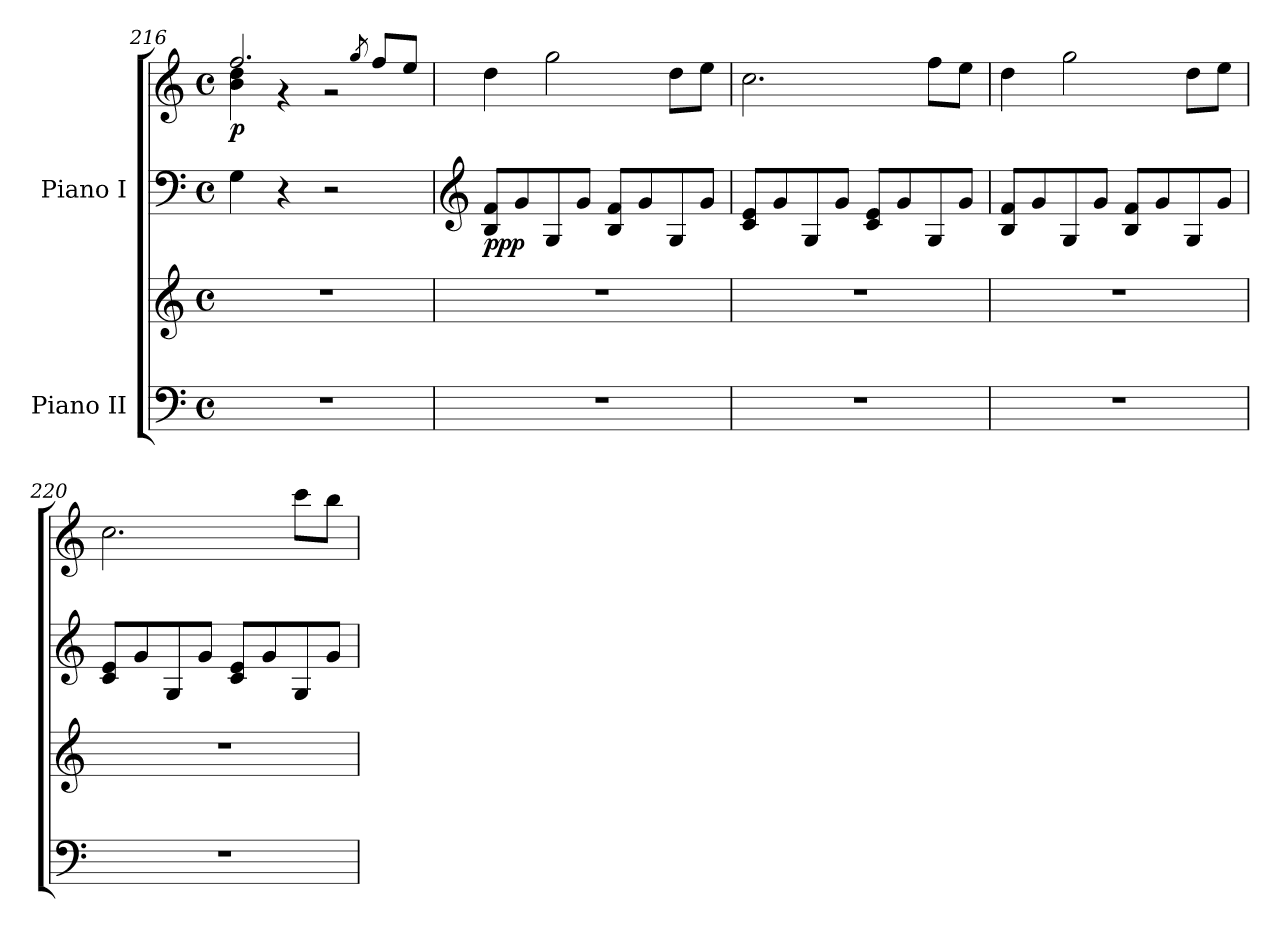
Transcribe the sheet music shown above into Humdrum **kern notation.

**kern	**kern	**kern	**kern	**dynam
*part2	*part2	*part1	*part1	*part1
*staff4	*staff3	*staff2	*staff1	*staff1/2
*I"Piano II	*	*I"Piano I	*	*
*clefF4	*clefG2	*clefF4	*clefG2	*
*k[]	*k[]	*k[]	*k[]	*
*M4/4	*M4/4	*M4/4	*M4/4	*
*met(c)	*met(c)	*met(c)	*met(c)	*
*MM100	*MM100	*MM100	*MM100	*
=216	=216	=216	=216	=216
*	*	*	*^	*
!	!	!	!	!	!LO:DY:b
1r	1r	4G\	2.ff/	4b\ 4dd\	p
.	.	4r	.	4r	.
.	.	2r	.	2r	.
.	.	.	8qgg/	.	.
.	.	.	8ff/L	.	.
.	.	.	8ee/J	.	.
*	*	*	*v	*v	*
=217	=217	=217	=217	=217
*	*	*clefG2	*	*
*	*	*	*MM120	*
!	!	!	!	!LO:DY:b=2
!	!	!	!	!LO:DY:n=1:b
1r	1r	8B/ 8f/L	4dd\	pp p
.	.	8g/	.	.
.	.	8G/	2gg\	.
.	.	8g/J	.	.
.	.	8B/ 8f/L	.	.
.	.	8g/	.	.
.	.	8G/	8dd\L	.
.	.	8g/J	8ee\J	.
=218	=218	=218	=218	=218
1r	1r	8c/ 8e/L	2.cc\	.
.	.	8g/	.	.
.	.	8G/	.	.
.	.	8g/J	.	.
.	.	8c/ 8e/L	.	.
.	.	8g/	.	.
.	.	8G/	8ff\L	.
.	.	8g/J	8ee\J	.
=219	=219	=219	=219	=219
1r	1r	8B/ 8f/L	4dd\	.
.	.	8g/	.	.
.	.	8G/	2gg\	.
.	.	8g/J	.	.
.	.	8B/ 8f/L	.	.
.	.	8g/	.	.
.	.	8G/	8dd\L	.
.	.	8g/J	8ee\J	.
=220	=220	=220	=220	=220
1r	1r	8c/ 8e/L	2.cc\	.
.	.	8g/	.	.
.	.	8G/	.	.
.	.	8g/J	.	.
.	.	8c/ 8e/L	.	.
.	.	8g/	.	.
.	.	8G/	8ccc\L	.
.	.	8g/J	8bb\J	.
=	=	=	=	=
*-	*-	*-	*-	*-
